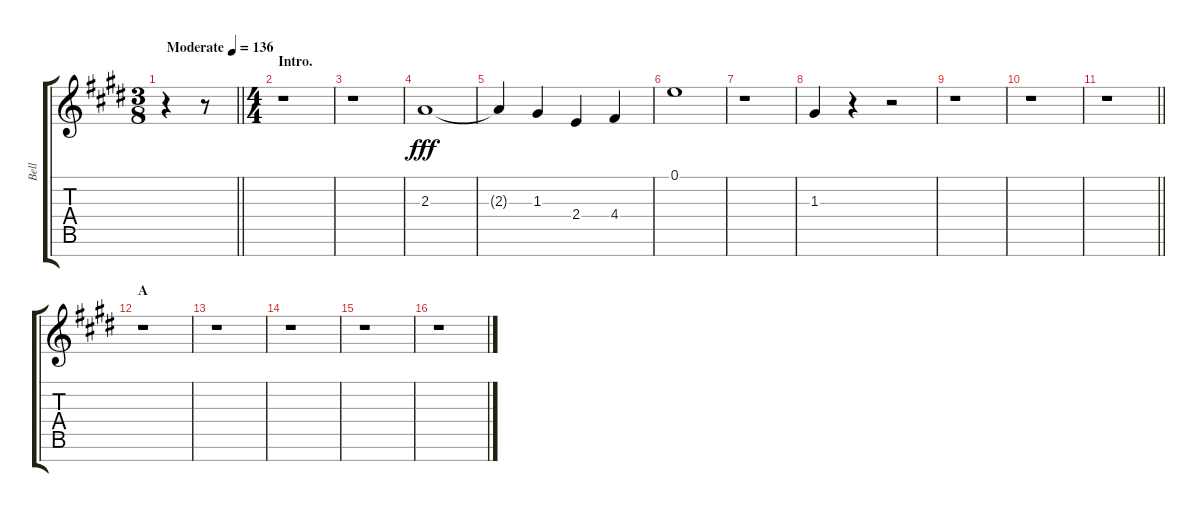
\track ("Bell" "Bell") {instrument tubularbells}
\staff {score tabs}
\tuning (E5 B4 G4 D4 A3 E3 B2) {hide}
\ts (3 8)
\tempo (136 "Moderate")
\clef g2
\barLineRight lightlight
\ks e
r.4{dy fff instrument tubularbells} r.8 |
\ts (4 4)
\section ("" "Intro.")
r.1 |
r.1 |
2.3.1 |
2.3{t}.4 1.3.4 2.4.4 4.4.4 |
0.1.1 |
r.1 |
1.3.4 r.4 r.2 |
r.1 |
r.1 |
\barLineRight lightlight
r.1 |
\section ("" "A")
r.1 |
r.1 |
r.1 |
r.1 |
r.1
